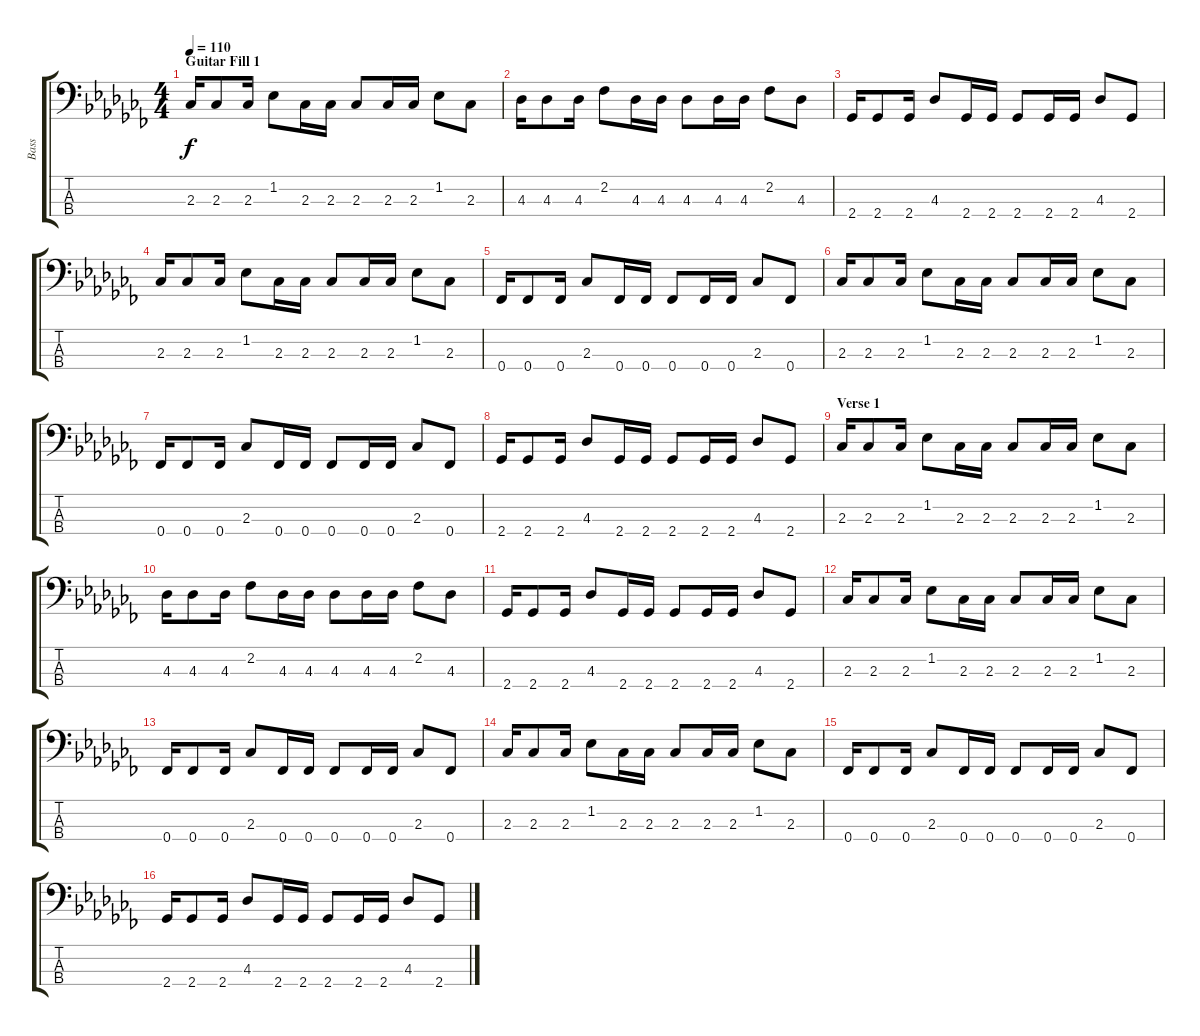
\track ("Bass" "Bass") {instrument electricbasspick}
\staff {score tabs}
\tuning (G2 D2 A1 E1) {hide}
\ts (4 4)
\section ("" "Guitar Fill 1")
\tempo 110
\clef f4
\ks abminor
2.3.16{dy f} 2.3.8 2.3.16 1.2.8 2.3.16 2.3.16 2.3.8 2.3.16 2.3.16 1.2.8 2.3.8 |
4.3.16 4.3.8 4.3.16 2.2.8 4.3.16 4.3.16 4.3.8 4.3.16 4.3.16 2.2.8 4.3.8 |
2.4.16 2.4.8 2.4.16 4.3.8 2.4.16 2.4.16 2.4.8 2.4.16 2.4.16 4.3.8 2.4.8 |
2.3.16 2.3.8 2.3.16 1.2.8 2.3.16 2.3.16 2.3.8 2.3.16 2.3.16 1.2.8 2.3.8 |
0.4.16 0.4.8 0.4.16 2.3.8 0.4.16 0.4.16 0.4.8 0.4.16 0.4.16 2.3.8 0.4.8 |
2.3.16 2.3.8 2.3.16 1.2.8 2.3.16 2.3.16 2.3.8 2.3.16 2.3.16 1.2.8 2.3.8 |
0.4.16 0.4.8 0.4.16 2.3.8 0.4.16 0.4.16 0.4.8 0.4.16 0.4.16 2.3.8 0.4.8 |
2.4.16 2.4.8 2.4.16 4.3.8 2.4.16 2.4.16 2.4.8 2.4.16 2.4.16 4.3.8 2.4.8 |
\section ("" "Verse 1")
2.3.16 2.3.8 2.3.16 1.2.8 2.3.16 2.3.16 2.3.8 2.3.16 2.3.16 1.2.8 2.3.8 |
4.3.16 4.3.8 4.3.16 2.2.8 4.3.16 4.3.16 4.3.8 4.3.16 4.3.16 2.2.8 4.3.8 |
2.4.16 2.4.8 2.4.16 4.3.8 2.4.16 2.4.16 2.4.8 2.4.16 2.4.16 4.3.8 2.4.8 |
2.3.16 2.3.8 2.3.16 1.2.8 2.3.16 2.3.16 2.3.8 2.3.16 2.3.16 1.2.8 2.3.8 |
0.4.16 0.4.8 0.4.16 2.3.8 0.4.16 0.4.16 0.4.8 0.4.16 0.4.16 2.3.8 0.4.8 |
2.3.16 2.3.8 2.3.16 1.2.8 2.3.16 2.3.16 2.3.8 2.3.16 2.3.16 1.2.8 2.3.8 |
0.4.16 0.4.8 0.4.16 2.3.8 0.4.16 0.4.16 0.4.8 0.4.16 0.4.16 2.3.8 0.4.8 |
2.4.16 2.4.8 2.4.16 4.3.8 2.4.16 2.4.16 2.4.8 2.4.16 2.4.16 4.3.8 2.4.8
